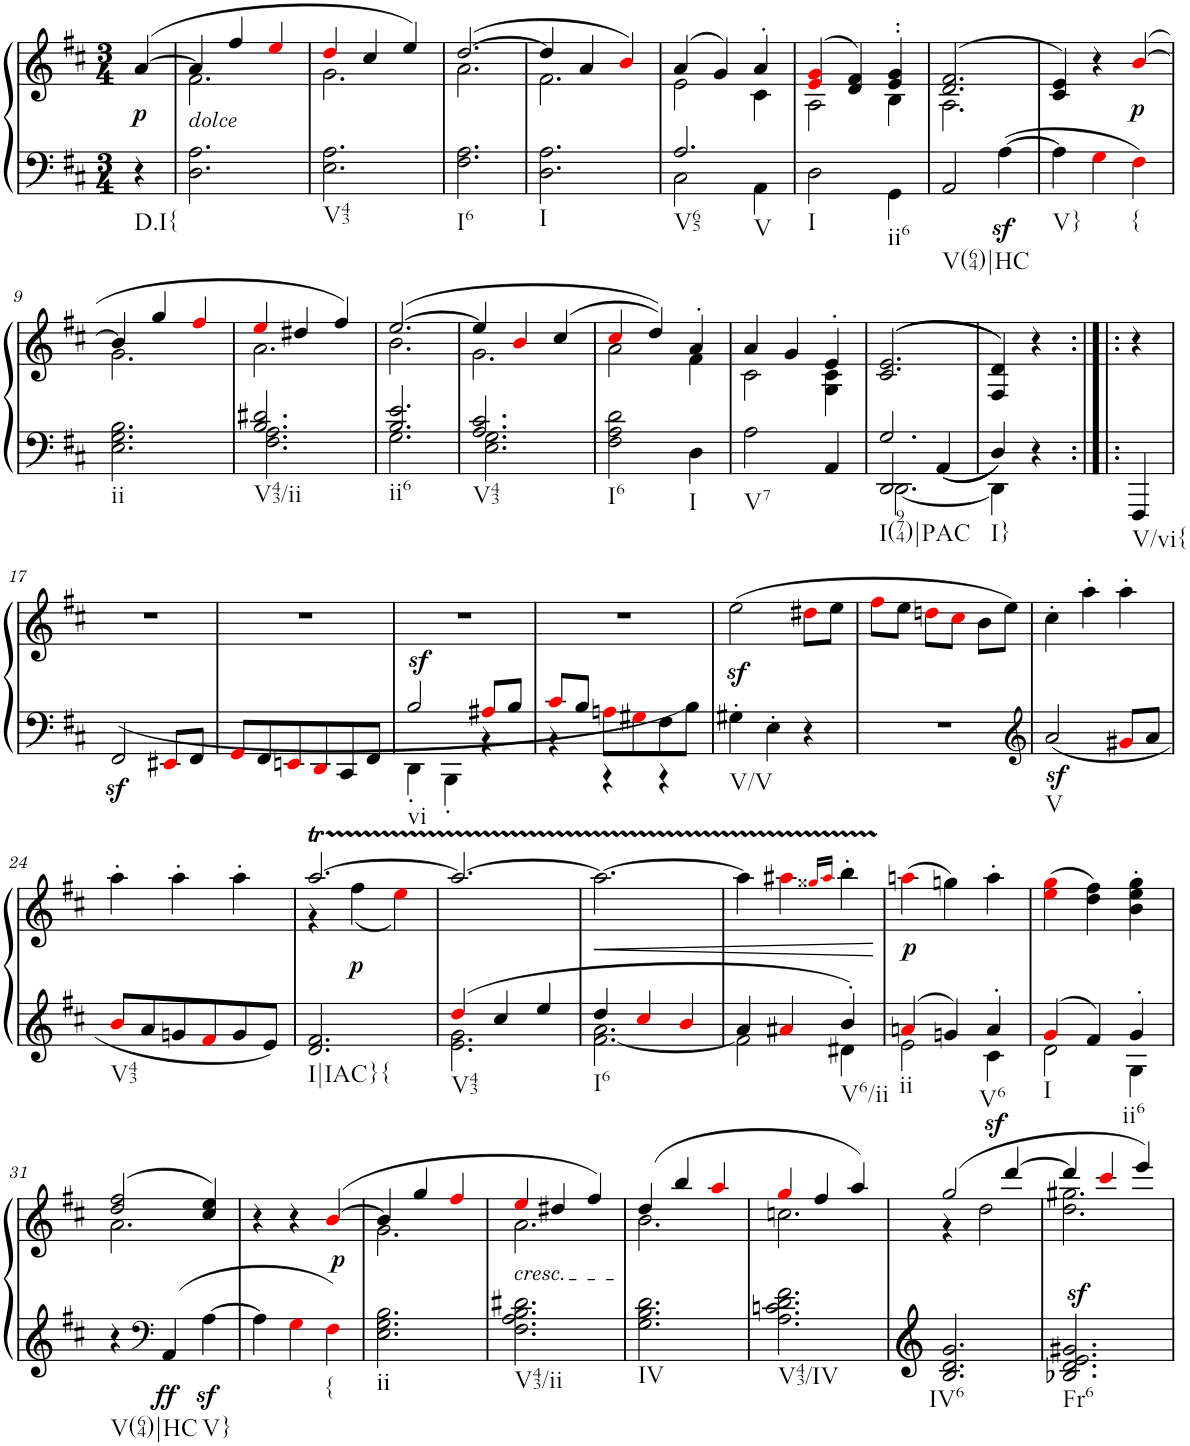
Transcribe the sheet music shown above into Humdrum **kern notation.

**kern	**kern	**text	**dynam
*part1	*part1	*part1	*part1
*staff2	*staff1	*staff1	*staff1/2
*I"Piano	*	*	*
*I'Pno.	*	*	*
*clefF4	*clefG2	*	*
*k[f#c#]	*k[f#c#]	*	*
*M3/4	*M3/4	*	*
=	=	=	=
!LO:TX:b:t=D.I{	!	!	!
!	!	!LO:LY:b	!LO:DY:b
4r	([4a/	p	p
=1	=1	=1	=1
*	*^	*	*
!	!	!	!	!LO:DY:b
2.D\ 2.A\	4a/]	2.f#\	.	other-dynamics
.	4ff#/	.	.	.
.	4eei/	.	.	.
=2	=2	=2	=2	=2
!LO:TX:b:t=V43	!	!	!	!
2.E\ 2.A\	4ddi/	2.g\	.	.
.	4cc#/	.	.	.
.	4ee/)	.	.	.
=3	=3	=3	=3	=3
!LO:TX:b:t=I6	!	!	!	!
2.F#\ 2.A\	([2.dd/	2.a\	.	.
=4	=4	=4	=4	=4
!LO:TX:b:t=I	!	!	!	!
2.D\ 2.A\	4dd/]	2.f#\	.	.
.	4a/	.	.	.
.	4bi/)	.	.	.
=5	=5	=5	=5	=5
*^	*	*	*	*
!LO:TX:b:t=V65	!	!	!	!	!
!LO:TX:b:t=V	!	!	!	!	!
2.A/	2C#\	(4a/	2e\	.	.
.	.	4g/)	.	.	.
.	4AA\	4a'/	4c#\	.	.
=6	=6	=6	=6	=6	=6
!LO:TX:b:t=I	!	!	!	!	!
*v	*v	*	*	*	*
2D\	(4ei/ 4gi/	2A\	.	.
.	4d/ 4f#/)	.	.	.
!LO:TX:b:t=ii6	!	!	!	!
4GG\	4e/' 4g/'	4B\	.	.
=7	=7	=7	=7	=7
!LO:TX:b:t=V(64)|HC	!	!	!	!
!	!	!	!LO:LY:b	!
2AA/	(2.d/ 2.f#/	2.A\	>	.
[4Az<\	.	.	.	.
*	*v	*v	*	*
=8	=8	=8	=8
!LO:TX:b:t=V}	!	!	!
4A\]	4c#/ 4e/)	.	.
4Gi\	4r	.	.
!LO:TX:b:t={	!	!	!
!	!	!LO:LY:b	!LO:DY:b
4F#i\	([4bi/	p	p
!!LO:LB:g=z
=9	=9	=9	=9
*	*^	*	*
!LO:TX:b:t=ii	!	!	!	!
2.E\ 2.G\ 2.B\	4b/]	2.g\	.	.
.	4gg/	.	.	.
.	4ff#i/	.	.	.
=10	=10	=10	=10	=10
*^	*	*	*	*
!LO:TX:b:t=V43/ii	!	!	!	!	!
2.B/ 2.d#X/	2.F#\ 2.A\	4eei/	2.a\	.	.
.	.	4dd#X/	.	.	.
.	.	4ff#/)	.	.	.
=11	=11	=11	=11	=11	=11
!LO:TX:b:t=ii6	!	!	!	!	!
2.B/ 2.e/	2.G\	([2.ee/	2.b\	.	.
=12	=12	=12	=12	=12	=12
!LO:TX:b:t=V43	!	!	!	!	!
2.A/ 2.c#/	2.E\ 2.G\	4ee/]	2.g\	.	.
.	.	4bi/	.	.	.
.	.	(4cc#/	.	.	.
*v	*v	*	*	*	*
=13	=13	=13	=13	=13
!LO:TX:b:t=I6	!	!	!	!
2F#\ 2A\ 2d\	4cc#i/	2a\	.	.
.	4dd/))	.	.	.
!LO:TX:b:t=I	!	!	!	!
4D\	4a'/	4f#\	.	.
=14	=14	=14	=14	=14
!LO:TX:b:t=V7	!	!	!	!
2A\	4a/	2c#\	.	.
.	4g/	.	.	.
4AA/	4e'/	4G\ 4c#\	.	.
=15	=15	=15	=15	=15
*^	*	*	*	*
*	*^	*	*	*	*
!LO:TX:b:t=I(974)|PAC	!	!	!	!	!	!
*	*	*	*v	*v	*	*
2.G/	2DD/	[2.DD\	(>(>2.c#/ 2.e/	.	.
.	4AA/	.	.	.	.
*	*v	*v	*	*	*
=16	=16	=16	=16	=16
!LO:TX:b:t=I}	!	!	!	!
4D/	4DD\]	4F#/ 4d/))	.	.
4r	4ryy	4r	.	.
=16X1:|!|:	=16X1:|!|:	=16X1:|!|:	=16X1:|!|:	=16X1:|!|:
!LO:TX:b:t=V/vi{	!	!	!	!
*v	*v	*	*	*
4FFF#/	4r	.	.
!!LO:LB:g=z
=17	=17	=17	=17
2FF#z</	2.r	.	.
8EE#Xi/L	.	.	.
8FF#/J	.	.	.
=18	=18	=18	=18
8GGi/L	2.r	.	.
8FF#/	.	.	.
8EEni/	.	.	.
8DDi/	.	.	.
8CC#/	.	.	.
8FF#/J	.	.	.
=19	=19	=19	=19
*^	*	*	*
!LO:TX:b:t=vi	!	!	!	!
2B/	4DD'\	2.r	.	.
!	!	!	!	!LO:DY:a=2
.	4BBB'\	.	.	sf
8A#Xi/L	4r	.	.	.
8B/J	.	.	.	.
=20	=20	=20	=20	=20
*	*^	*	*	*
8c#i/L	4r	4ryy	2.r	.	.
8B/J	.	.	.	.	.
4ryy	8Ani\L	4r	.	.	.
.	8G#Xi\	.	.	.	.
4ryy	8F#\	4r	.	.	.
.	8B\J	.	.	.	.
*	*v	*v	*	*	*
=21	=21	=21	=21	=21
!LO:TX:b:t=V/V	!	!	!	!
*v	*v	*	*	*
4G#X'\	(2eez<\	.	.
4E'\	.	.	.
4r	8dd#Xi\L	.	.
.	8ee\J	.	.
=22	=22	=22	=22
2.r	8ff#i\L	.	.
.	8ee\J	.	.
.	8ddni\L	.	.
.	8cc#i\J	.	.
.	8b\L	.	.
.	8ee\J)	.	.
=23	=23	=23	=23
*clefG2	*	*	*
!LO:TX:b:t=V	!	!	!
2az</	4cc#'\	.	.
.	4aa'\	.	.
8g#Xi/L	4aa'\	.	.
8a/J	.	.	.
!!LO:LB:g=z
=24	=24	=24	=24
!LO:TX:b:t=V43	!	!	!
8bi/L	4aa'\	.	.
8a/	.	.	.
8gn/	4aa'\	.	.
8f#i/	.	.	.
8g/	4aa'\	.	.
8e/J	.	.	.
=25	=25	=25	=25
*	*^	*	*
!LO:TX:b:t=I|IAC}{	!	!	!	!
2.d/ 2.f#/	[2.aaT/	4r	.	.
!	!	!	!	!LO:DY:b
.	.	(4ff#\	.	p
.	.	4eei\)	.	.
=26	=26	=26	=26	=26
*^	*	*	*	*
!LO:TX:b:t=V43	!	!	!	!	!
*	*	*v	*v	*	*
4ddi/	2.e\ 2.g\	2.aa/_	.	.
4cc#/	.	.	.	.
4ee/	.	.	.	.
=27	=27	=27	=27	=27
!LO:TX:b:t=I6	!	!	!	!
!	!	!	!	!LO:HP:b
4dd/	[2.f#\ 2.a\	2.aa\_	.	<
4cc#i/	.	.	.	.
4bi/	.	.	.	.
=28	=28	=28	=28	=28
4a/	2f#\]	4aa\]	.	.
4a#Xi/	.	4aa#Xi\	.	.
.	.	16qgg##Xi/LL	.	.
.	.	16qaa#i/JJ	.	.
!LO:TX:b:t=V6/ii	!	!	!	!
4b'/	4d#X\	4bbTTT'\	.	.
*v	*v	*	*	*
.	.	.	[
=29	=29	=29	=29
*^	*	*	*
!LO:TX:b:t=ii	!	!	!	!
!	!	!	!	!LO:DY:b
4ani/	2e\	(4aani\	.	p
4gn/	.	4ggn\)	.	.
!LO:TX:b:t=V6	!	!	!	!
4a'/	4c#\	4aa'\	.	.
=30	=30	=30	=30	=30
!LO:TX:b:t=I	!	!	!	!
4gi/	2d\	(4eei\ 4ggi\	.	.
4f#/	.	4dd\ 4ff#\)	.	.
!LO:TX:b:t=ii6	!	!	!	!
4g'/	4G\	4b\' 4ee\' 4gg\'	.	.
!!LO:LB:g=z
=31	=31	=31	=31	=31
*	*	*^	*	*
!LO:TX:b:t=V(64)|HC	!	!	!	!	!
*v	*v	*	*	*	*
4r	(2dd/ 2ff#/	2.a\	.	.
*clefF4	*	*	*	*
!	!	!	!	!LO:DY:b=2
4AA/	.	.	.	ff
!LO:TX:b:t=V}	!	!	!	!
[>4Az<\	4cc#/ 4ee/)	.	.	.
*	*v	*v	*	*
=32	=32	=32	=32
4A\]	4r	.	.
4Gi\	4r	.	.
!LO:TX:b:t={	!	!	!
!	!	!	!LO:DY:b
4F#i\	([4bi/	.	p
=33	=33	=33	=33
*	*^	*	*
!LO:TX:b:t=ii	!	!	!	!
2.E\ 2.G\ 2.B\	4b/]	2.g\	.	.
.	4gg/	.	.	.
.	4ff#i/	.	.	.
=34	=34	=34	=34	=34
!	!LO:TX:b:i:t=cresc.	!	!	!
!LO:TX:b:t=V43/ii	!	!	!	!
2.F#\ 2.A\ 2.B\ 2.d#X\	4eei/	2.a\	.	.
.	4dd#X/	.	.	.
.	4ff#/)	.	.	.
=35	=35	=35	=35	=35
!LO:TX:b:t=IV	!	!	!	!
2.G\ 2.B\ 2.d\	(4dd/	2.b\	.	.
.	4bb/	.	.	.
.	4aai/	.	.	.
=36	=36	=36	=36	=36
!LO:TX:b:t=V43/IV	!	!	!	!
2.A\ 2.cn\ 2.d\ 2.f#\	4ggi/	2.ccn\	.	.
.	4ff#/	.	.	.
.	4aa/)	.	.	.
=37	=37	=37	=37	=37
!LO:TX:b:t=IV6	!	!	!	!
2.B/ 2.d/ 2.g/	(2gg/	4r	.	.
!	!	!	!	!LO:DY:a
.	.	2dd\	.	sf
.	[4ddd/	.	.	.
=38	=38	=38	=38	=38
!LO:TX:b:t=Fr6	!	!	!	!
2.B-X/z> 2.d/z> 2.e/z> 2.g#X/z>	4ddd/]	2.dd\ 2.gg#X\	.	.
.	4ccc#i/	.	.	.
.	4eee/)	.	.	.
*	*v	*v	*	*
=	=	=	=
*-	*-	*-	*-
